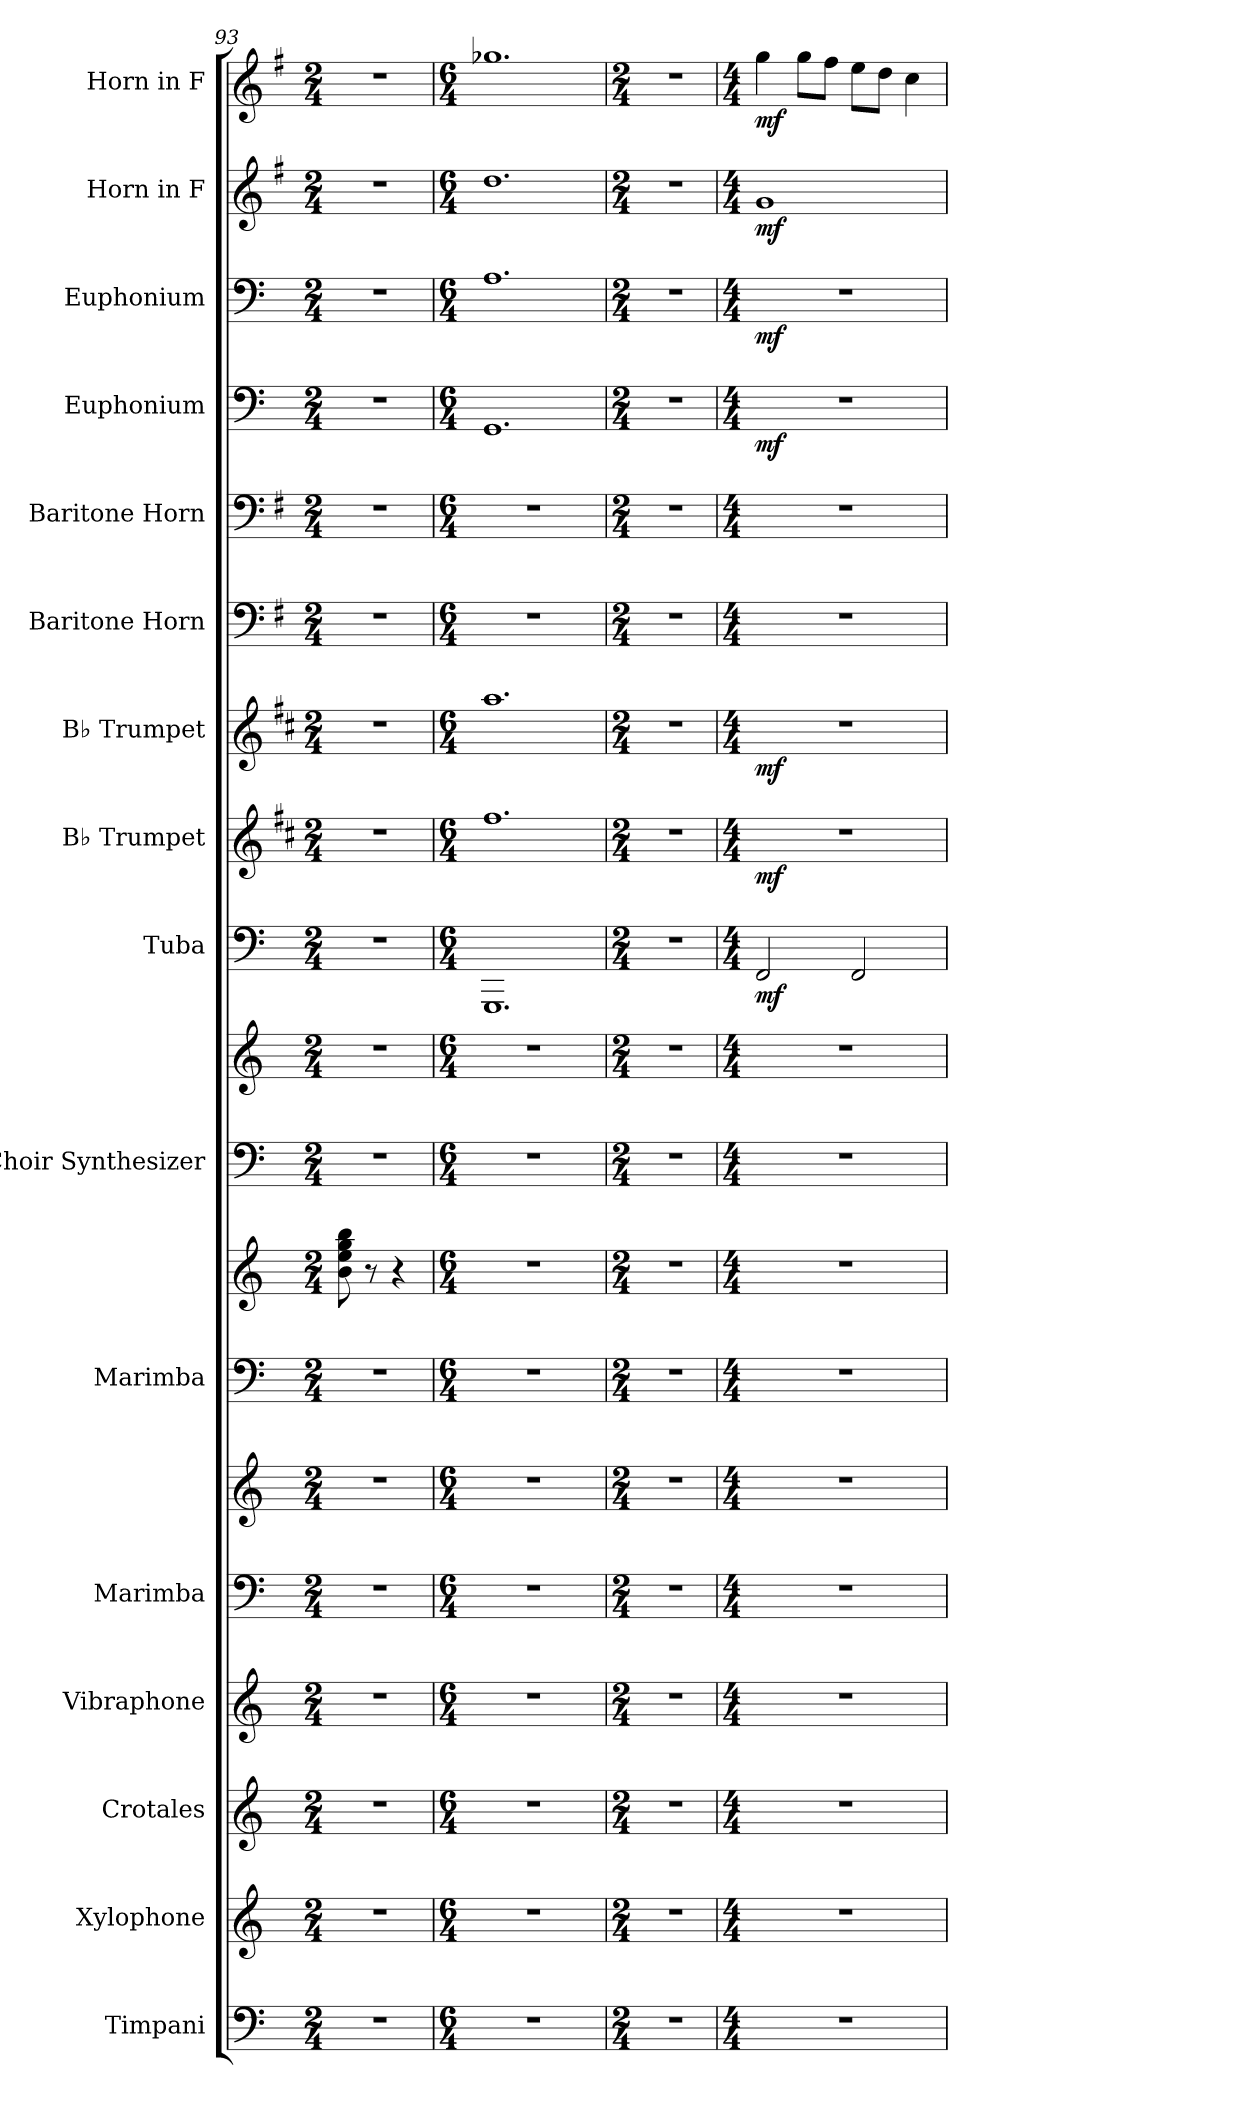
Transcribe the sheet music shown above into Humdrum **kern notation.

**kern	**kern	**kern	**kern	**kern	**kern	**kern	**kern	**kern	**kern	**kern	**dynam	**kern	**dynam	**kern	**dynam	**kern	**kern	**kern	**dynam	**kern	**dynam	**kern	**dynam	**kern	**dynam
*part16	*part15	*part14	*part13	*part12	*part12	*part11	*part11	*part10	*part10	*part9	*part9	*part8	*part8	*part7	*part7	*part6	*part5	*part4	*part4	*part3	*part3	*part2	*part2	*part1	*part1
*staff19	*staff18	*staff17	*staff16	*staff15	*staff14	*staff13	*staff12	*staff11	*staff10	*staff9	*staff9	*staff8	*staff8	*staff7	*staff7	*staff6	*staff5	*staff4	*staff4	*staff3	*staff3	*staff2	*staff2	*staff1	*staff1
*I"Timpani	*I"Xylophone	*I"Crotales	*I"Vibraphone	*I"Marimba	*	*I"Marimba	*	*I"Choir Synthesizer	*	*I"Tuba	*	*I"B♭ Trumpet	*	*I"B♭ Trumpet	*	*I"Baritone Horn	*I"Baritone Horn	*I"Euphonium	*	*I"Euphonium	*	*I"Horn in F	*	*I"Horn in F	*
*I'Timp.	*I'Xyl.	*I'Cro.	*I'Vib.	*I'Mrm.	*	*I'Mrm.	*	*I'Synth.	*	*I'Tba.	*	*I'B♭ Tpt.	*	*I'B♭ Tpt.	*	*I'Bar. Hn.	*I'Bar. Hn.	*I'Euph.	*	*I'Euph.	*	*	*	*	*
*clefF4	*clefG2	*clefG2	*clefG2	*clefF4	*clefG2	*clefF4	*clefG2	*clefF4	*clefG2	*clefF4	*	*clefG2	*	*clefG2	*	*clefF4	*clefF4	*clefF4	*	*clefF4	*	*clefG2	*	*clefG2	*
*	*ITrd-7c-12	*ITrd-14c-24	*	*	*	*	*	*	*	*	*	*ITrd1c2	*	*ITrd1c2	*	*ITrd4c7	*ITrd4c7	*	*	*	*	*ITrd4c7	*	*ITrd4c7	*
*k[]	*k[]	*k[]	*k[]	*k[]	*k[]	*k[]	*k[]	*k[]	*k[]	*k[]	*	*k[]	*	*k[]	*	*k[]	*k[]	*k[]	*	*k[]	*	*k[]	*	*k[]	*
*M2/4	*M2/4	*M2/4	*M2/4	*M2/4	*M2/4	*M2/4	*M2/4	*M2/4	*M2/4	*M2/4	*	*M2/4	*	*M2/4	*	*M2/4	*M2/4	*M2/4	*	*M2/4	*	*M2/4	*	*M2/4	*
=93	=93	=93	=93	=93	=93	=93	=93	=93	=93	=93	=93	=93	=93	=93	=93	=93	=93	=93	=93	=93	=93	=93	=93	=93	=93
2r	2r	2r	2r	2r	2r	2r	8b\ 8ee\ 8gg\ 8bb\	2r	2r	2r	.	2r	.	2r	.	2r	2r	2r	.	2r	.	2r	.	2r	.
.	.	.	.	.	.	.	8r	.	.	.	.	.	.	.	.	.	.	.	.	.	.	.	.	.	.
.	.	.	.	.	.	.	4r	.	.	.	.	.	.	.	.	.	.	.	.	.	.	.	.	.	.
=94	=94	=94	=94	=94	=94	=94	=94	=94	=94	=94	=94	=94	=94	=94	=94	=94	=94	=94	=94	=94	=94	=94	=94	=94	=94
*M6/4	*M6/4	*M6/4	*M6/4	*M6/4	*M6/4	*M6/4	*M6/4	*M6/4	*M6/4	*M6/4	*	*M6/4	*	*M6/4	*	*M6/4	*M6/4	*M6/4	*	*M6/4	*	*M6/4	*	*M6/4	*
1.r	1.r	1.r	1.r	1.r	1.r	1.r	1.r	1.r	1.r	1.GGG	.	1.ee	.	1.gg	.	1.r	1.r	1.GG	.	1.A	.	1.g	.	1.cc-X	.
=95	=95	=95	=95	=95	=95	=95	=95	=95	=95	=95	=95	=95	=95	=95	=95	=95	=95	=95	=95	=95	=95	=95	=95	=95	=95
*M2/4	*M2/4	*M2/4	*M2/4	*M2/4	*M2/4	*M2/4	*M2/4	*M2/4	*M2/4	*M2/4	*	*M2/4	*	*M2/4	*	*M2/4	*M2/4	*M2/4	*	*M2/4	*	*M2/4	*	*M2/4	*
2r	2r	2r	2r	2r	2r	2r	2r	2r	2r	2r	.	2r	.	2r	.	2r	2r	2r	.	2r	.	2r	.	2r	.
!!LO:PB:g=z
=96	=96	=96	=96	=96	=96	=96	=96	=96	=96	=96	=96	=96	=96	=96	=96	=96	=96	=96	=96	=96	=96	=96	=96	=96	=96
*M4/4	*M4/4	*M4/4	*M4/4	*M4/4	*M4/4	*M4/4	*M4/4	*M4/4	*M4/4	*M4/4	*	*M4/4	*	*M4/4	*	*M4/4	*M4/4	*M4/4	*	*M4/4	*	*M4/4	*	*M4/4	*
!	!	!	!	!	!	!	!	!	!	!	!LO:DY:b	!	!LO:DY:b	!	!LO:DY:b	!	!	!	!LO:DY:b	!	!LO:DY:b	!	!LO:DY:b	!	!LO:DY:b
1r	1r	1r	1r	1r	1r	1r	1r	1r	1r	2FF/	mf	1r	mf	1r	mf	1r	1r	1r	mf	1r	mf	1c	mf	4cc\	mf
.	.	.	.	.	.	.	.	.	.	.	.	.	.	.	.	.	.	.	.	.	.	.	.	8cc\L	.
.	.	.	.	.	.	.	.	.	.	.	.	.	.	.	.	.	.	.	.	.	.	.	.	8b\J	.
.	.	.	.	.	.	.	.	.	.	2FF/	.	.	.	.	.	.	.	.	.	.	.	.	.	8a\L	.
.	.	.	.	.	.	.	.	.	.	.	.	.	.	.	.	.	.	.	.	.	.	.	.	8g\J	.
.	.	.	.	.	.	.	.	.	.	.	.	.	.	.	.	.	.	.	.	.	.	.	.	4f\	.
=	=	=	=	=	=	=	=	=	=	=	=	=	=	=	=	=	=	=	=	=	=	=	=	=	=
*-	*-	*-	*-	*-	*-	*-	*-	*-	*-	*-	*-	*-	*-	*-	*-	*-	*-	*-	*-	*-	*-	*-	*-	*-	*-
